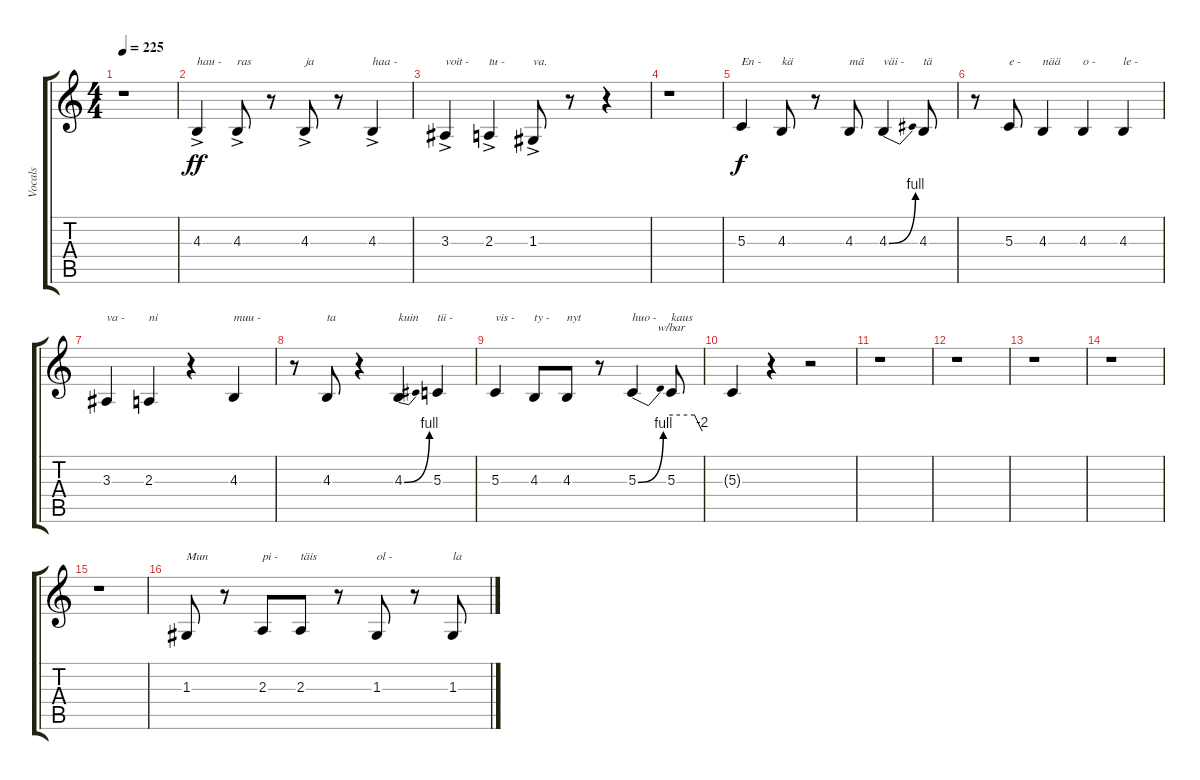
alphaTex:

\track ("Vocals" "Vocals") {instrument lead8bassandlead}
\staff {score tabs}
\tuning (E4 B3 G3 D3 A2 E2) {hide}
\ts (4 4)
\tempo 225
\clef g2
\ks c
r.1{dy ff} |
4.3{ac}.4{txt "hau -"} 4.3{ac}.8{txt "ras"} r.8 4.3{ac}.8{txt "ja"} r.8 4.3{ac}.4{txt "haa -"} |
3.3{ac}.4{txt "voit -"} 2.3{ac}.4{txt "tu -"} 1.3{ac}.8{txt "va."} r.8 r.4 |
r.1 |
5.3.4{txt "En -" dy f} 4.3.8{txt "kä"} r.8 4.3.8{txt "mä"} 4.3{be (bend 0 0 60 4)}.4{txt "väi -"} 4.3.8{txt "tä"} |
r.8 5.3.8{txt "e -"} 4.3.4{txt "nää"} 4.3.4{txt "o -"} 4.3.4{txt "le -"} |
3.3.4{txt "va -"} 2.3.4{txt "ni"} r.4 4.3.4{txt "muu -"} |
r.8 4.3.8{txt "ta"} r.4 4.3{be (bend 0 0 60 4)}.4{txt "kuin"} 5.3.4{txt "tii -"} |
5.3.4{txt "vis -"} 4.3.8{txt "ty -"} 4.3.8{txt "nyt"} r.8 5.3{be (bend 0 0 60 4)}.4{txt "huo -"} 5.3.8{tbe (custom default 0 0 45 0 60 -8) txt "kaus"} |
5.3{t}.4 r.4 r.2 |
r.1 |
r.1 |
r.1 |
r.1 |
r.1 |
1.3.8{txt "Mun"} r.8 2.3.8{txt "pi -"} 2.3.8{txt "täis"} r.8 1.3.8{txt "ol -"} r.8 1.3.8{txt "la"}
